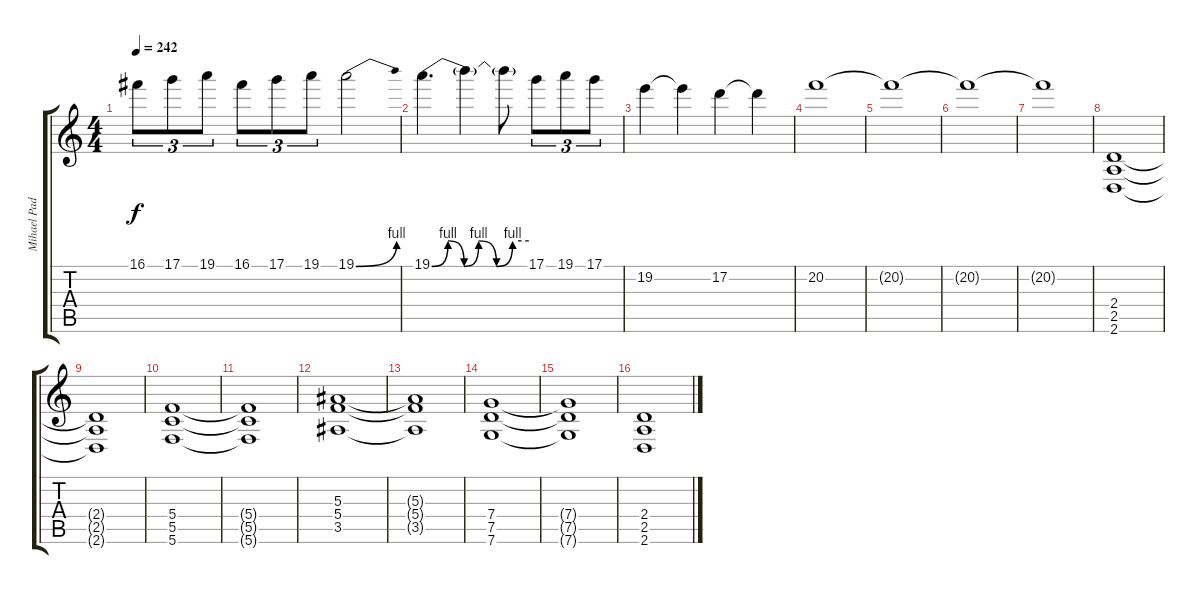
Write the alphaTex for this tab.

\track ("Mihael Padget" "Mihael Pad") {instrument distortionguitar}
\staff {score tabs}
\tuning (D4 A3 F3 C3 G2 C2) {hide}
\ts (4 4)
\tempo 242
\clef g2
\ks c
16.1.8{tu (3 2) dy f} 17.1.8{tu (3 2)} 19.1.8{tu (3 2)} 16.1.8{tu (3 2)} 17.1.8{tu (3 2)} 19.1.8{tu (3 2)} 19.1{be (bend 0 0 60 4)}.2 |
19.1{be (custom 0 0 10 4 20 0 29 4 40 0 50 4 60 4)}.4{d} 19.1{t}.4 19.1{t}.8 17.1.8{tu (3 2)} 19.1.8{tu (3 2)} 17.1.8{tu (3 2)} |
19.2.4 19.2{t}.4 17.2.4 17.2{t}.4 |
20.2.1 |
20.2{t}.1 |
20.2{t}.1 |
20.2{t}.1 |
(2.4 2.5 2.6).1 |
(2.4{t} 2.5{t} 2.6{t}).1 |
(5.4 5.5 5.6).1 |
(5.4{t} 5.5{t} 5.6{t}).1 |
(5.3 5.4 3.5).1 |
(5.3{t} 5.4{t} 3.5{t}).1 |
(7.4 7.5 7.6).1 |
(7.4{t} 7.5{t} 7.6{t}).1 |
(2.4 2.5 2.6).1
